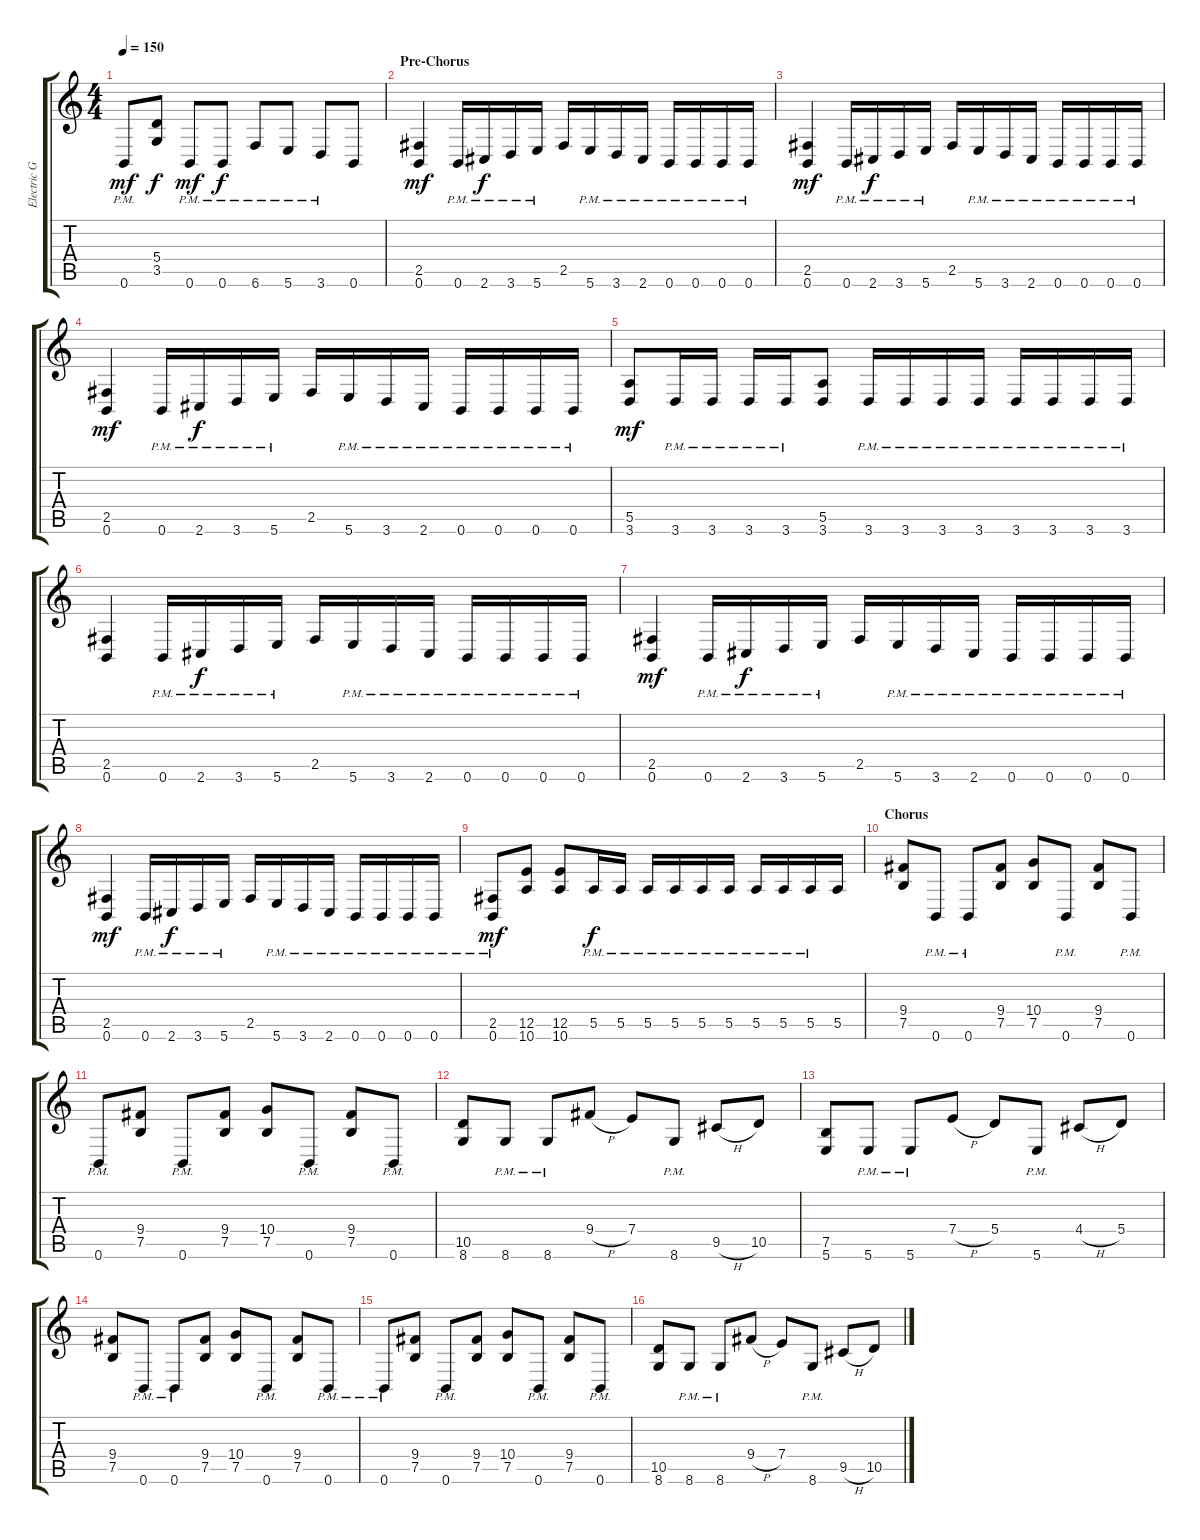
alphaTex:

\track ("Electric Guitar" "Electric G") {instrument distortionguitar}
\staff {score tabs}
\tuning (B3 Gb3 D3 A2 E2 B1) {hide}
\ts (4 4)
\tempo 150
\clef g2
\ks c
0.6{pm}.8{dy mf} (5.4 3.5).8{dy f} 0.6{pm}.8{dy mf} 0.6{pm}.8{dy f} 6.6{pm}.8 5.6{pm}.8 3.6{pm}.8 0.6.8 |
\section ("" "Pre-Chorus")
(2.5 0.6).4{dy mf} 0.6{pm}.16 2.6{pm}.16{dy f} 3.6{pm}.16 5.6{pm}.16 2.5.16 5.6{pm}.16 3.6{pm}.16 2.6{pm}.16 0.6{pm}.16 0.6{pm}.16 0.6{pm}.16 0.6{pm}.16 |
(2.5 0.6).4{dy mf} 0.6{pm}.16 2.6{pm}.16{dy f} 3.6{pm}.16 5.6{pm}.16 2.5.16 5.6{pm}.16 3.6{pm}.16 2.6{pm}.16 0.6{pm}.16 0.6{pm}.16 0.6{pm}.16 0.6{pm}.16 |
(2.5 0.6).4{dy mf} 0.6{pm}.16 2.6{pm}.16{dy f} 3.6{pm}.16 5.6{pm}.16 2.5.16 5.6{pm}.16 3.6{pm}.16 2.6{pm}.16 0.6{pm}.16 0.6{pm}.16 0.6{pm}.16 0.6{pm}.16 |
(5.5 3.6).8{dy mf} 3.6{pm}.16 3.6{pm}.16 3.6{pm}.16 3.6{pm}.16 (5.5 3.6).8 3.6{pm}.16 3.6{pm}.16 3.6{pm}.16 3.6{pm}.16 3.6{pm}.16 3.6{pm}.16 3.6{pm}.16 3.6{pm}.16 |
(2.5 0.6).4 0.6{pm}.16 2.6{pm}.16{dy f} 3.6{pm}.16 5.6{pm}.16 2.5.16 5.6{pm}.16 3.6{pm}.16 2.6{pm}.16 0.6{pm}.16 0.6{pm}.16 0.6{pm}.16 0.6{pm}.16 |
(2.5 0.6).4{dy mf} 0.6{pm}.16 2.6{pm}.16{dy f} 3.6{pm}.16 5.6{pm}.16 2.5.16 5.6{pm}.16 3.6{pm}.16 2.6{pm}.16 0.6{pm}.16 0.6{pm}.16 0.6{pm}.16 0.6{pm}.16 |
(2.5 0.6).4{dy mf} 0.6{pm}.16 2.6{pm}.16{dy f} 3.6{pm}.16 5.6{pm}.16 2.5.16 5.6{pm}.16 3.6{pm}.16 2.6{pm}.16 0.6{pm}.16 0.6{pm}.16 0.6{pm}.16 0.6{pm}.16 |
(2.5{pm} 0.6{pm}).8{dy mf} (12.5 10.6).8 (12.5 10.6).8 5.5{pm}.16{dy f} 5.5{pm}.16 5.5{pm}.16 5.5{pm}.16 5.5{pm}.16 5.5{pm}.16 5.5{pm}.16 5.5{pm}.16 5.5{pm}.16 5.5.16 |
\section ("" "Chorus")
(9.4 7.5).8 0.6{pm}.8 0.6{pm}.8 (9.4 7.5).8 (10.4 7.5).8 0.6{pm}.8 (9.4 7.5).8 0.6{pm}.8 |
0.6{pm}.8 (9.4 7.5).8 0.6{pm}.8 (9.4 7.5).8 (10.4 7.5).8 0.6{pm}.8 (9.4 7.5).8 0.6{pm}.8 |
(10.5 8.6).8 8.6{pm}.8 8.6{pm}.8 9.4{h}.8 7.4.8 8.6{pm}.8 9.5{h}.8 10.5.8 |
(7.5 5.6).8 5.6{pm}.8 5.6{pm}.8 7.4{h}.8 5.4.8 5.6{pm}.8 4.4{h}.8 5.4.8 |
(9.4 7.5).8 0.6{pm}.8 0.6{pm}.8 (9.4 7.5).8 (10.4 7.5).8 0.6{pm}.8 (9.4 7.5).8 0.6{pm}.8 |
0.6{pm}.8 (9.4 7.5).8 0.6{pm}.8 (9.4 7.5).8 (10.4 7.5).8 0.6{pm}.8 (9.4 7.5).8 0.6{pm}.8 |
(10.5 8.6).8 8.6{pm}.8 8.6{pm}.8 9.4{h}.8 7.4.8 8.6{pm}.8 9.5{h}.8 10.5.8
